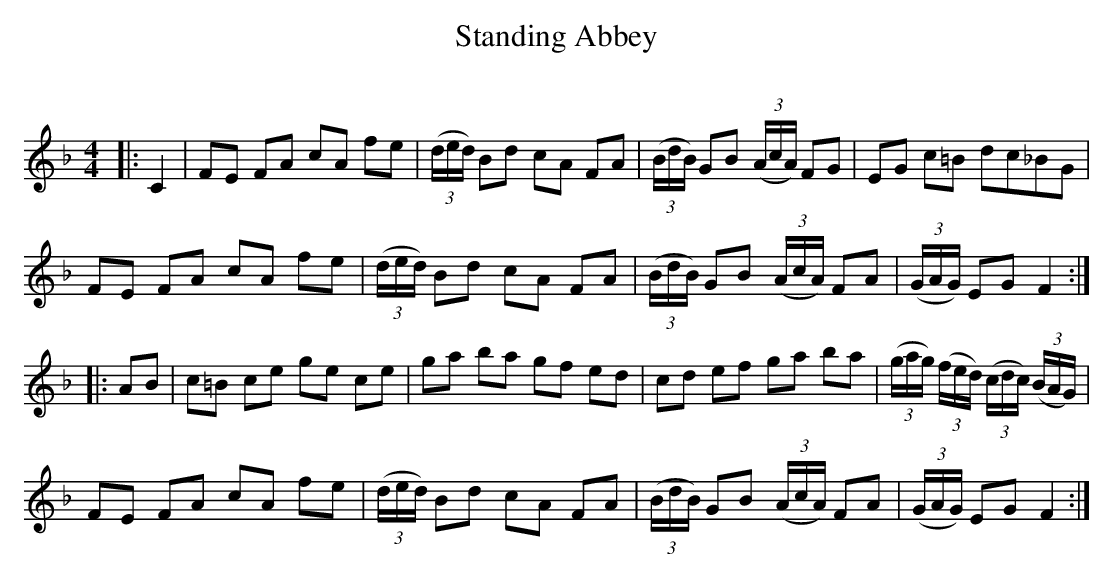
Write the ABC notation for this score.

X:1
T: Standing Abbey
C:
Q: 232
K:F
M:4/4
L:1/16
|:C4|F2E2 F2A2 c2A2 f2e2|((3ded) B2d2 c2A2 F2A2|((3BdB) G2B2 ((3AcA) F2G2|E2G2 c2=B2 d2c2_B2G2|
F2E2 F2A2 c2A2 f2e2|((3ded) B2d2 c2A2 F2A2|((3BdB) G2B2 ((3AcA) F2A2|((3GAG) E2G2 F4:|
|:A2B2|c2=B2 c2e2 g2e2 c2e2|g2a2 b2a2 g2f2 e2d2|c2d2 e2f2 g2a2 b2a2|((3gag) ((3fed) ((3cdc) ((3BAG) |
F2E2 F2A2 c2A2 f2e2|((3ded) B2d2 c2A2 F2A2|((3BdB) G2B2 ((3AcA) F2A2|((3GAG) E2G2 F4:|
